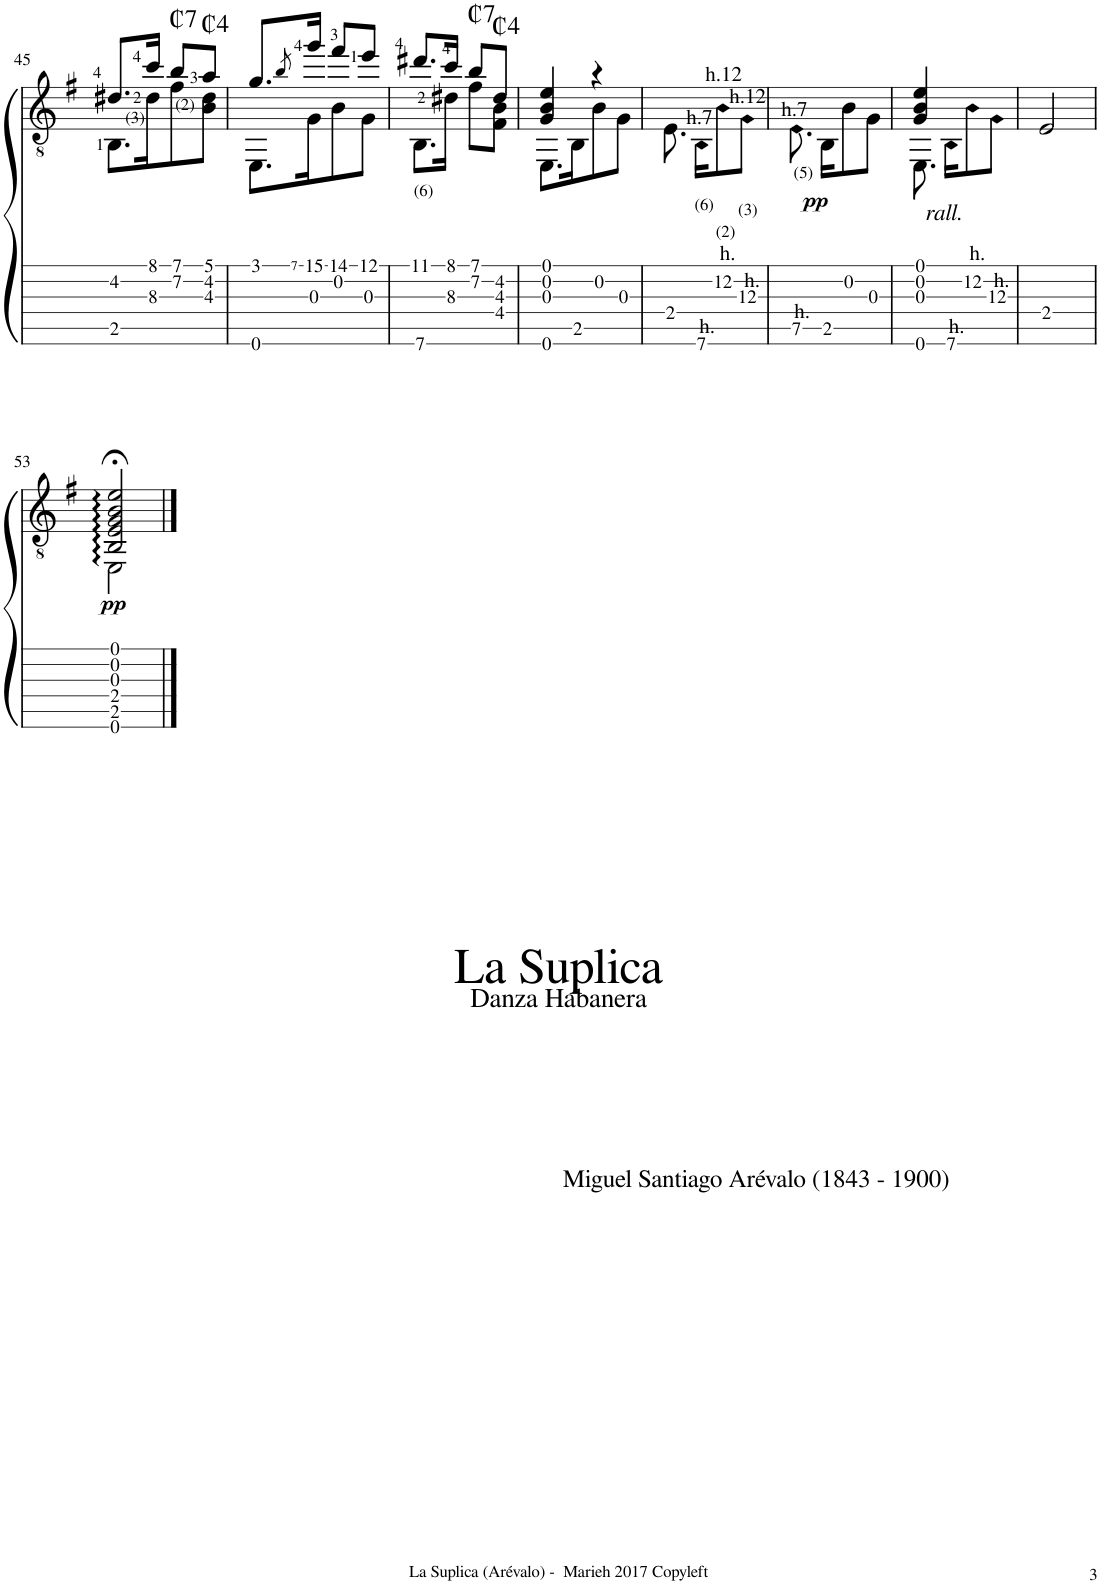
**kern	**kern
*part2	*part1
*staff2	*staff1
*I"Guitare classique [Tablature]	*I"Guitare classique
!!LO:PB:g=z
*	*clefGv2
*k[f#]	*k[f#]
*M2/4	*M2/4
=45	=45
*^	*^
8.d#XL	8.BBL	8.d#X/L	8.BB\L
16ccJk	16d#Jk	16cc/Jk	16d#\K
!	!	!LO:TX:a:t=₵7	!
8bL	8f#L	8b/L	8f#\
!	!	!LO:TX:a:t=₵4	!
8aJ	8B\ 8d#\J	8a/J	8B\ 8d#\J
=46	=46	=46	=46
8.gL	8.EEL	8.g/L	8.EE\L
qb	.	8qb/	.
16ggJk	16GJk	16gg/Jk	16G\K
8ff#L	8BL	8ff#/L	8B\
8eeJ	8GJ	8ee/J	8G\J
=47	=47	=47	=47
8.dd#XL	8.BBL	8.dd#X/L	8.BB\L
16ccJk	16d#XJk	16cc/Jk	16d#X\Jk
!	!	!LO:TX:a:t=₵7	!
8bL	8f#L	8b/L	8f#\L
!	!	!LO:TX:a:t=₵4	!
8d#J	8F#\ 8B\J	8d#/J	8F#\ 8B\J
=48	=48	=48	=48
4G 4B 4e	8.EEL	4G/ 4B/ 4e/	8.EE\L
.	16BBJk	.	16BB\K
4r	8BL	4r	8B\
.	8GJ	.	8G\J
=49	=49	=49	=49
2ryy	8.EL	2ryy	8.E\
!	!	!	!LO:TX:a:t=h.7
!	!LO:TX:a:t=h.	!	!
.	16BBJk	.	16B\KL
!	!	!	!LO:TX:a:t=h.12
!	!LO:TX:a:t=h.	!	!
.	8bL	.	8b\
!	!	!	!LO:TX:a:t=h.12
!	!LO:TX:a:t=h.	!	!
.	8gJ	.	8g\J
=50	=50	=50	=50
!	!	!LO:TX:a:t=h.7	!
!LO:TX:a:t=h.	!	!	!
2ryy	8.EL	2ryy	8.e\
.	16BBJk	.	16BB\KL
.	8BL	.	8B\
.	8GJ	.	8G\J
=51	=51	=51	=51
4G 4B 4e	8.EEL	4G/ 4B/ 4e/	8.EE\
!	!LO:TX:a:t=h.	!	!
.	16BBJk	.	16B\KL
!LO:TX:a:t=h.	!	!	!
4ryy	8bL	4ryy	8b\
!	!	!	!LO:TX:b:i:t=rall.
!	!LO:TX:a:t=h.	!	!
.	8gJ	.	8g\J
*v	*v	*	*
*	*v	*v
=52	=52
2E	2E/
!!LO:LB:g=z
=53	=53
*^	*^
2BB 2E 2G 2B 2e	2EE	2BB/;< 2E/;< 2G/;< 2B/;< 2e/;<	2EE\
*v	*v	*	*
*	*v	*v
==	==
*-	*-
